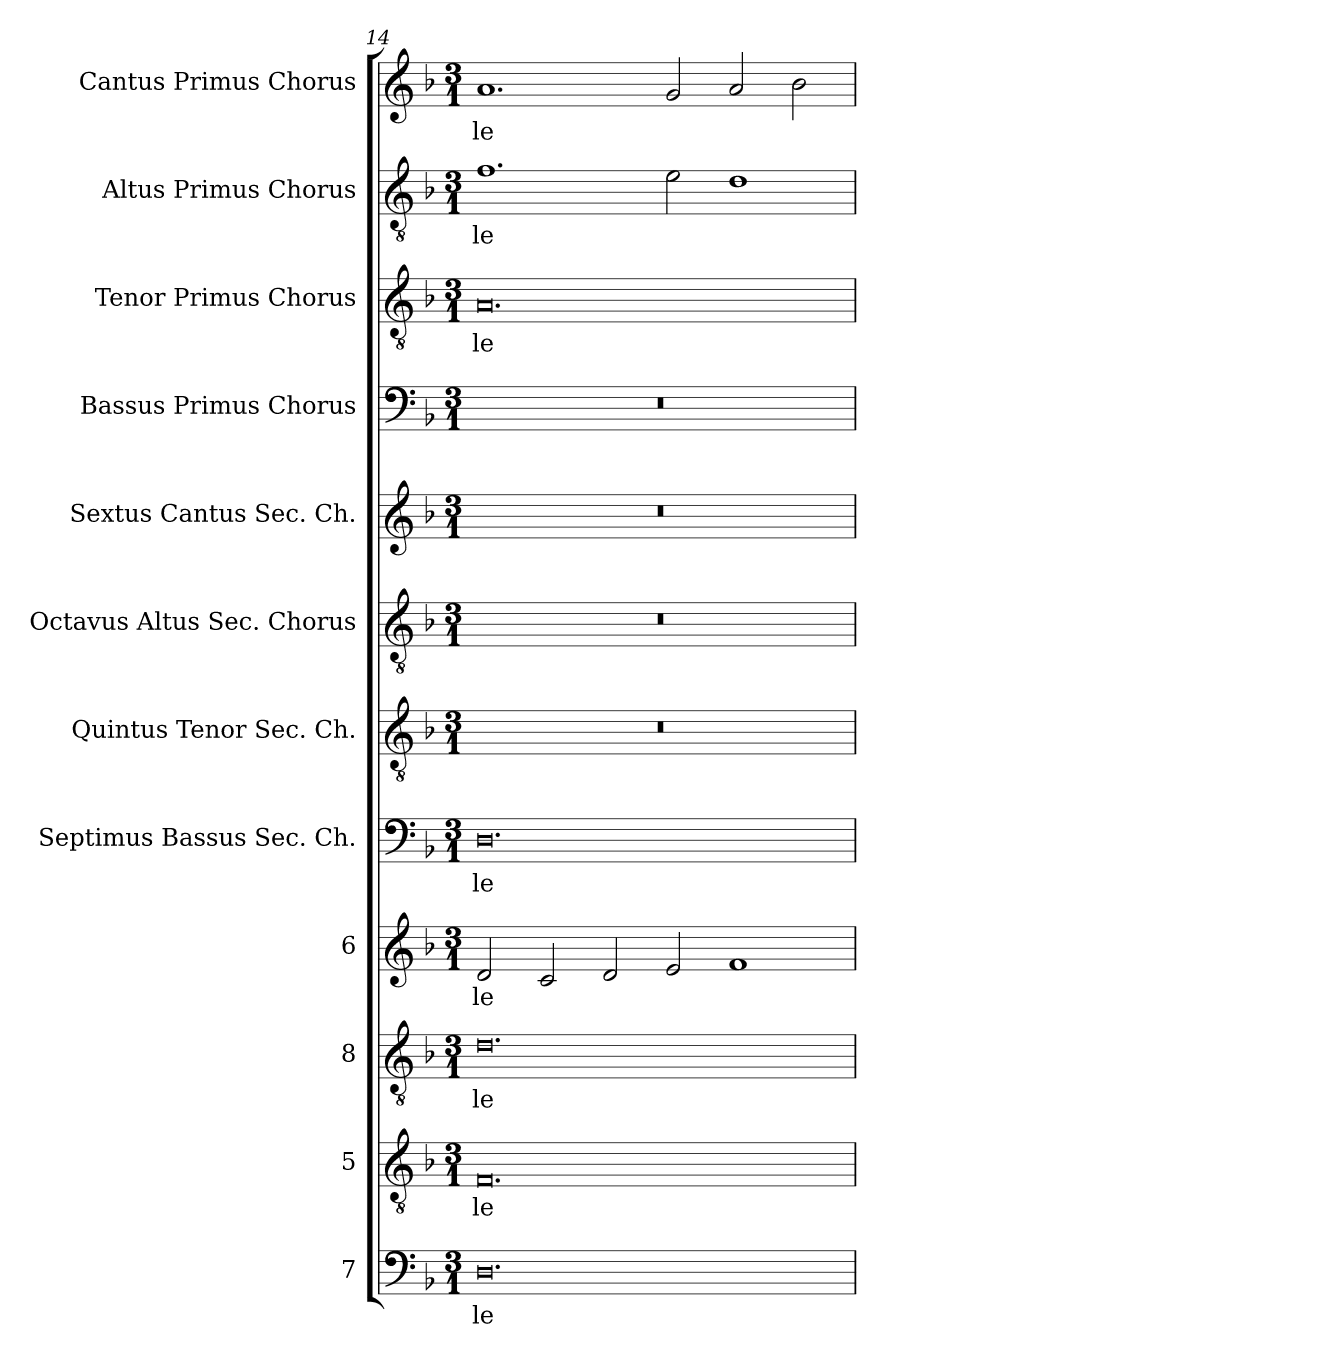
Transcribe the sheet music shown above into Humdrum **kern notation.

**kern	**text	**kern	**text	**kern	**text	**kern	**text	**kern	**text	**kern	**kern	**kern	**kern	**kern	**text	**kern	**text	**kern	**text
*part12	*part12	*part11	*part11	*part10	*part10	*part9	*part9	*part8	*part8	*part7	*part6	*part5	*part4	*part3	*part3	*part2	*part2	*part1	*part1
*staff12	*staff12	*staff11	*staff11	*staff10	*staff10	*staff9	*staff9	*staff8	*staff8	*staff7	*staff6	*staff5	*staff4	*staff3	*staff3	*staff2	*staff2	*staff1	*staff1
*I"7	*	*I"5	*	*I"8	*	*I"6	*	*I"Septimus  Bassus Sec. Ch.	*	*I"Quintus  Tenor Sec. Ch.	*I"Octavus  Altus Sec. Chorus	*I"Sextus  Cantus Sec. Ch.	*I"Bassus  Primus Chorus	*I"Tenor  Primus Chorus	*	*I"Altus  Primus Chorus	*	*I"Cantus  Primus Chorus	*
*	*	*	*	*	*	*	*	*I'B	*	*	*	*	*	*I'T	*	*I'A	*	*I'C	*
*clefF4	*	*clefGv2	*	*clefGv2	*	*clefG2	*	*clefF4	*	*clefGv2	*clefGv2	*clefG2	*clefF4	*clefGv2	*	*clefGv2	*	*clefG2	*
*k[b-]	*	*k[b-]	*	*k[b-]	*	*k[b-]	*	*k[b-]	*	*k[b-]	*k[b-]	*k[b-]	*k[b-]	*k[b-]	*	*k[b-]	*	*k[b-]	*
*F:	*	*F:	*	*F:	*	*F:	*	*F:	*	*F:	*F:	*F:	*F:	*F:	*	*F:	*	*F:	*
*M3/1	*	*M3/1	*	*M3/1	*	*M3/1	*	*M3/1	*	*M3/1	*M3/1	*M3/1	*M3/1	*M3/1	*	*M3/1	*	*M3/1	*
=14	=14	=14	=14	=14	=14	=14	=14	=14	=14	=14	=14	=14	=14	=14	=14	=14	=14	=14	=14
!	!LO:LY:b:cj	!	!LO:LY:b:cj	!	!LO:LY:b:cj	!	!LO:LY:b:cj	!	!LO:LY:b:rj	!	!	!	!	!	!LO:LY:b:cj	!	!LO:LY:b:cj	!	!LO:LY:b:cj
0.D	-le-	0.F	-le-	0.d	-le-	2d/	-le-	0.D	-le-	0.r	0.r	0.r	0.r	0.A	-le-	1.f	-le-	1.a	-le-
!	!	!	!	!	!	!	!LO:LY:b:cj	!	!	!	!	!	!	!	!	!	!	!	!
.	.	.	.	.	.	2c/	--	.	.	.	.	.	.	.	.	.	.	.	.
!	!	!	!	!	!	!	!LO:LY:b:cj	!	!	!	!	!	!	!	!	!	!	!	!
.	.	.	.	.	.	2d/	--	.	.	.	.	.	.	.	.	.	.	.	.
!	!	!	!	!	!	!	!LO:LY:b:cj	!	!	!	!	!	!	!	!	!	!LO:LY:b:cj	!	!LO:LY:b:cj
.	.	.	.	.	.	2e/	--	.	.	.	.	.	.	.	.	2e\	--	2g/	--
!	!	!	!	!	!	!	!LO:LY:b:cj	!	!	!	!	!	!	!	!	!	!LO:LY:b:cj	!	!LO:LY:b:cj
.	.	.	.	.	.	1f	--	.	.	.	.	.	.	.	.	1d	--	2a/	--
!	!	!	!	!	!	!	!	!	!	!	!	!	!	!	!	!	!	!	!LO:LY:b:cj
.	.	.	.	.	.	.	.	.	.	.	.	.	.	.	.	.	.	2b-\	--
=	=	=	=	=	=	=	=	=	=	=	=	=	=	=	=	=	=	=	=
*-	*-	*-	*-	*-	*-	*-	*-	*-	*-	*-	*-	*-	*-	*-	*-	*-	*-	*-	*-
